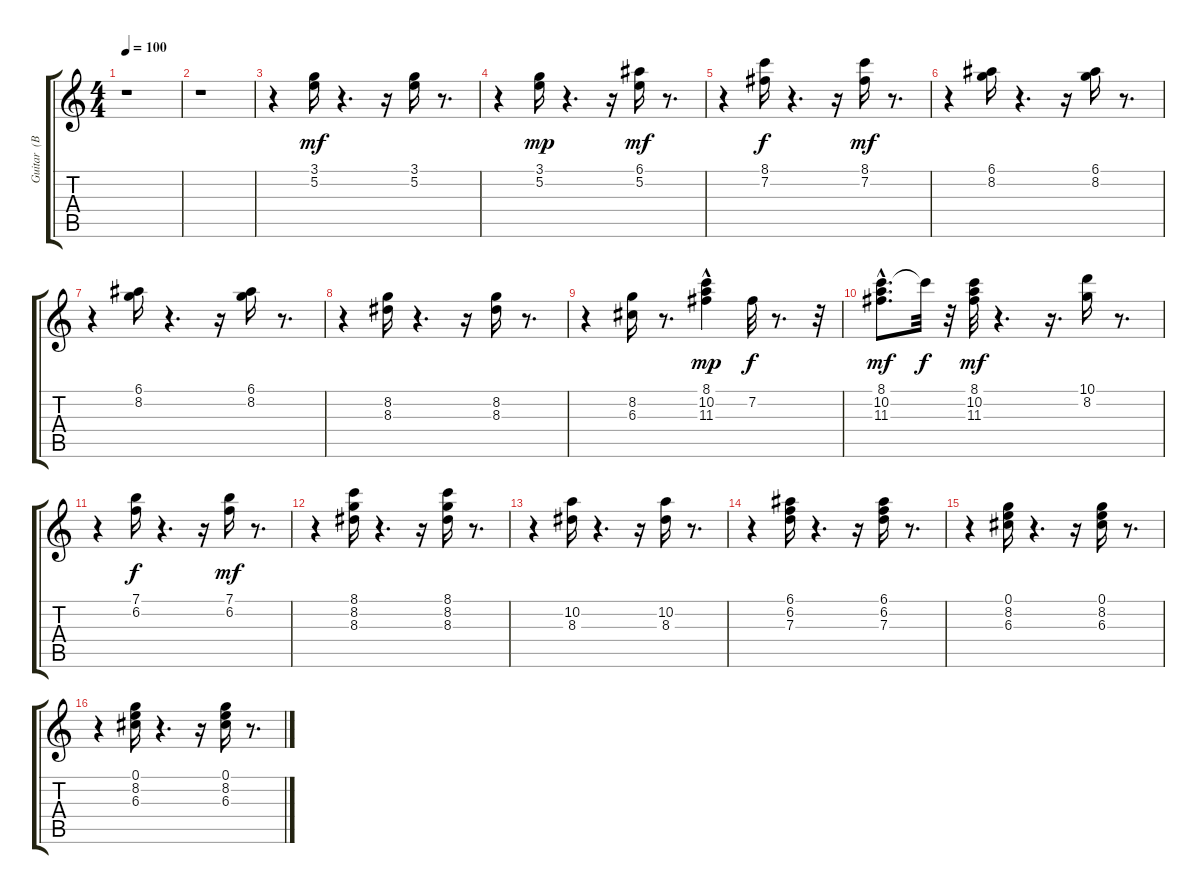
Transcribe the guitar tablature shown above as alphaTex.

\track ("Guitar  (BB)" "Guitar  (B") {instrument electricguitarmuted}
\staff {score tabs}
\tuning (E4 B3 G3 D3 A2 E2) {hide}
\ts (4 4)
\tempo 100
\clef g2
\ks c
r.1{dy mf instrument electricguitarmuted} |
r.1 |
r.4 (3.1 5.2).16 r.4{d} r.16 (3.1 5.2).16 r.8{d} |
r.4 (3.1 5.2).16{dy mp} r.4{d} r.16 (6.1 5.2).16{dy mf} r.8{d} |
r.4 (8.1 7.2).16{dy f} r.4{d} r.16 (8.1 7.2).16{dy mf} r.8{d} |
r.4 (6.1 8.2).16 r.4{d} r.16 (6.1 8.2).16 r.8{d} |
r.4 (6.1 8.2).16 r.4{d} r.16 (6.1 8.2).16 r.8{d} |
r.4 (8.2 8.3).16 r.4{d} r.16 (8.2 8.3).16 r.8{d} |
r.4 (8.2 6.3).16 r.8{d} (8.1{hac} 10.2{hac} 11.3{hac}).4{dy mp} 7.2.32{dy f} r.8{d} r.32 |
(8.1{hac} 10.2{hac} 11.3{hac}).8{d dy mf} 8.1{t}.32{dy f} r.32 (8.1 10.2 11.3).32{dy mf} r.4{d} r.16{d} (10.1 8.2).16 r.8{d} |
r.4 (7.1 6.2).16{dy f} r.4{d} r.16 (7.1 6.2).16{dy mf} r.8{d} |
r.4 (8.1 8.2 8.3).16 r.4{d} r.16 (8.1 8.2 8.3).16 r.8{d} |
r.4 (10.2 8.3).16 r.4{d} r.16 (10.2 8.3).16 r.8{d} |
r.4 (6.1 6.2 7.3).16 r.4{d} r.16 (6.1 6.2 7.3).16 r.8{d} |
r.4 (0.1 8.2 6.3).16 r.4{d} r.16 (0.1 8.2 6.3).16 r.8{d} |
r.4 (0.1 8.2 6.3).16 r.4{d} r.16 (0.1 8.2 6.3).16 r.8{d}
